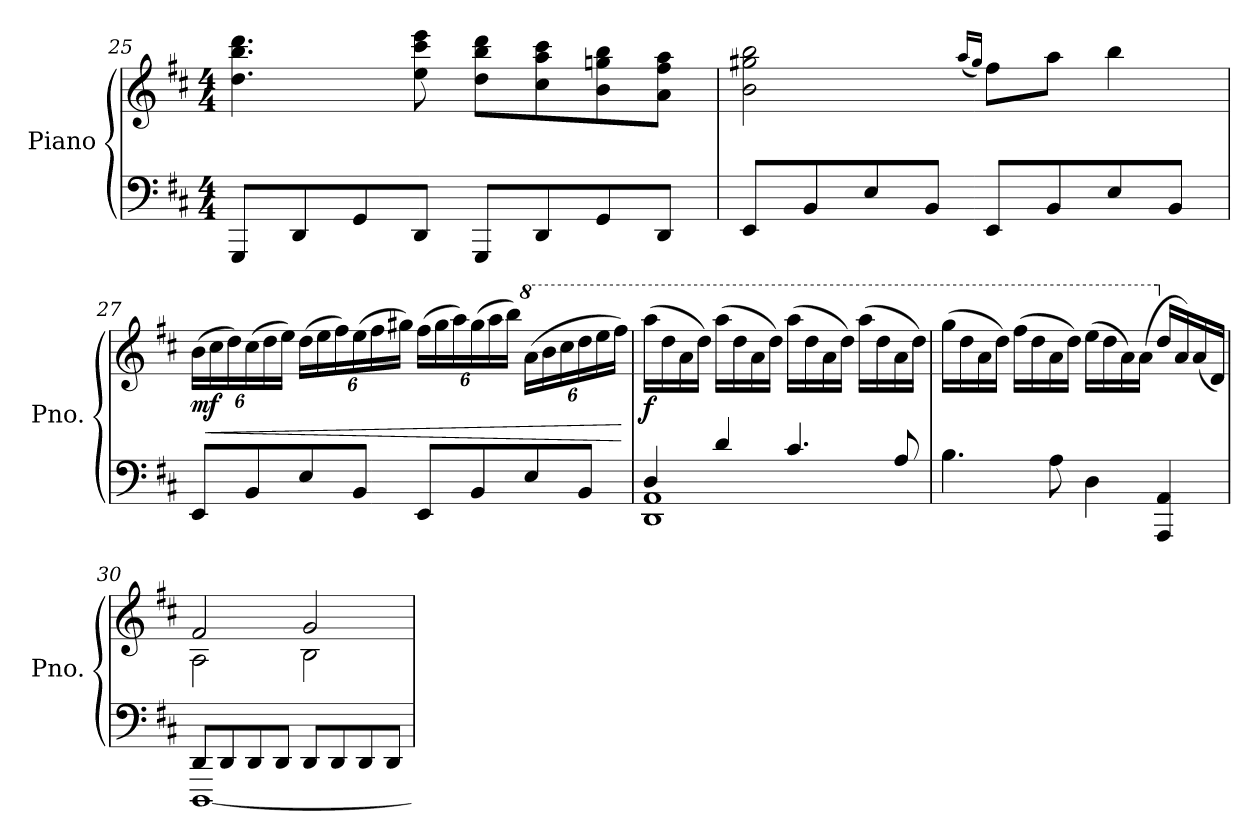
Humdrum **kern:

**kern	**kern	**dynam
*part1	*part1	*part1
*staff2	*staff1	*staff1/2
*I"Piano	*	*
*I'Pno.	*	*
*clefF4	*clefG2	*
*k[f#c#]	*k[f#c#]	*
*M4/4	*M4/4	*
=25	=25	=25
8GGG/L	4.dd\ 4.bb\ 4.ddd\	.
8DD/	.	.
8GG/	.	.
8DD/J	8ee\ 8ccc#\ 8eee\	.
8GGG/L	8dd\ 8bb\ 8ddd\L	.
8DD/	8cc#\ 8aa\ 8ccc#\	.
8GG/	8b\ 8ggn\ 8bb\	.
8DD/J	8a\ 8ff#\ 8aa\J	.
!!LO:PB:g=z
=26	=26	=26
8EE/L	2b\ 2gg#X\ 2bb\	.
8BB/	.	.
8E/	.	.
8BB/J	.	.
.	(16qaa/LL	.
.	16qgg#/JJ)	.
8EE/L	8ff#\L	.
8BB/	8aa\J	.
8E/	4bb\	.
8BB/J	.	.
=27	=27	=27
*	*Xbrackettup	*
!	!	!LO:DY:b
8EE/L	(24b\LL	mf
!	!	!LO:HP:b
.	24cc#\	<
.	24dd\)	.
8BB/	(24cc#\	.
.	24dd\	.
.	24ee\JJ)	.
8E/	(24dd\LL	.
.	24ee\	.
.	24ff#\)	.
8BB/J	(24ee\	.
.	24ff#\	.
.	24gg#X\JJ)	.
8EE/L	(24ff#\LL	.
.	24gg#\	.
.	24aa\)	.
8BB/	(24gg#\	.
.	24aa\	.
.	24bb\JJ)	.
*	*8va	*
8E/	(24aa\LL	.
.	24bb\	.
.	24ccc#\	.
8BB/J	24ddd\	.
.	24eee\	.
.	24fff#\JJ)	.
.	.	[
=28	=28	=28
*^	*	*
!	!	!	!LO:DY:b
4D/	1DD 1AA	(16aaa\LL	f
.	.	16ddd\	.
.	.	16aa\	.
.	.	16ddd\JJ)	.
4d/	.	(16aaa\LL	.
.	.	16ddd\	.
.	.	16aa\	.
.	.	16ddd\JJ)	.
4.c#/	.	(16aaa\LL	.
.	.	16ddd\	.
.	.	16aa\	.
.	.	16ddd\JJ)	.
.	.	(16aaa\LL	.
.	.	16ddd\	.
8A/	.	16aa\	.
.	.	16ddd\JJ)	.
*v	*v	*	*
!!LO:LB:g=z
=29	=29	=29
4.B\	(16ggg\LL	.
.	16ddd\	.
.	16aa\	.
.	16ddd\JJ)	.
.	(16fff#\LL	.
.	16ddd\	.
8A\	16aa\	.
.	16ddd\JJ)	.
4D\	(16eee\LL	.
.	16ddd\	.
.	16aa\)	.
.	(16aa\JJ	.
*	*X8va	*
4AAA/ 4AA/	16dd/LL	.
.	16a/)	.
.	(16a/	.
.	16d/JJ)	.
=30	=30	=30
*^	*^	*
8DD/L	[1DDD	2f#/	2A\	.
8DD/	.	.	.	.
8DD/	.	.	.	.
8DD/J	.	.	.	.
8DD/L	.	2g/	2B\	.
8DD/	.	.	.	.
8DD/	.	.	.	.
8DD/J	.	.	.	.
*v	*v	*	*	*
*	*v	*v	*
=	=	=
*-	*-	*-
